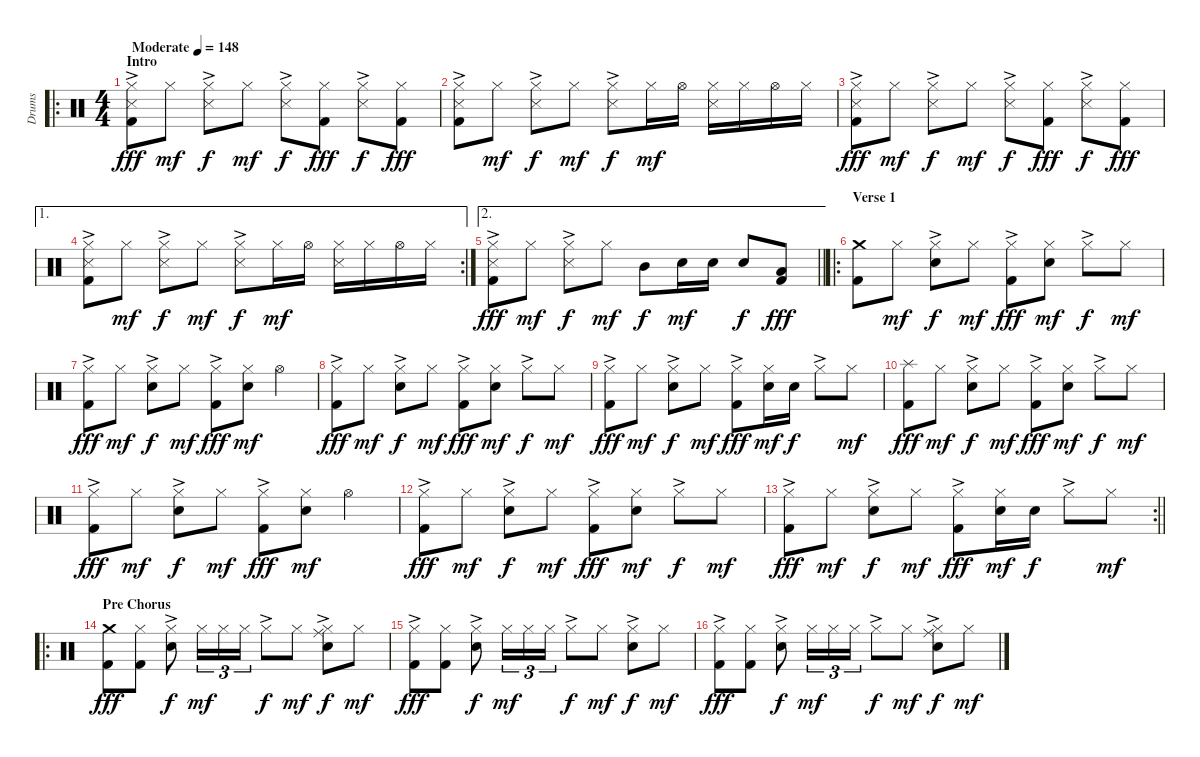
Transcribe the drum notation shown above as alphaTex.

\track ("Drums" "Drums") {instrument percussion}
\staff {score}
\articulation defaults
\ro
\ts (4 4)
\section ("" "Intro")
\tempo (148 "Moderate")
\clef neutral
\ks c
("Hi-Hat (closed)"{ac} "Snare (side stick) 3" "Kick (hit) 2").8{dy fff} "Hi-Hat (closed)".8{dy mf} ("Hi-Hat (closed)"{ac} "Snare (side stick) 3").8{dy f} "Hi-Hat (closed)".8{dy mf} ("Hi-Hat (closed)"{ac} "Snare (side stick) 3").8{dy f} ("Hi-Hat (closed)" "Kick (hit) 2").8{dy fff} ("Hi-Hat (closed)"{ac} "Snare (side stick) 3").8{dy f} ("Hi-Hat (closed)" "Kick (hit) 2").8{dy fff} |
("Hi-Hat (closed)"{ac} "Snare (side stick) 3" "Kick (hit) 2").8 "Hi-Hat (closed)".8{dy mf} ("Hi-Hat (closed)"{ac} "Snare (side stick) 3").8{dy f} "Hi-Hat (closed)".8{dy mf} ("Hi-Hat (closed)"{ac} "Snare (side stick) 3").8{dy f} "Hi-Hat (closed)".16{dy mf} "Hi-Hat (open)".16 ("Hi-Hat (closed)" "Snare (side stick) 3").16 "Hi-Hat (closed)".16 "Hi-Hat (open)".16 "Hi-Hat (closed)".16 |
("Hi-Hat (closed)"{ac} "Snare (side stick) 3" "Kick (hit) 2").8{dy fff} "Hi-Hat (closed)".8{dy mf} ("Hi-Hat (closed)"{ac} "Snare (side stick) 3").8{dy f} "Hi-Hat (closed)".8{dy mf} ("Hi-Hat (closed)"{ac} "Snare (side stick) 3").8{dy f} ("Hi-Hat (closed)" "Kick (hit) 2").8{dy fff} ("Hi-Hat (closed)"{ac} "Snare (side stick) 3").8{dy f} ("Hi-Hat (closed)" "Kick (hit) 2").8{dy fff} |
\ae 1
\rc 2
("Hi-Hat (closed)"{ac} "Snare (side stick) 3" "Kick (hit) 2").8 "Hi-Hat (closed)".8{dy mf} ("Hi-Hat (closed)"{ac} "Snare (side stick) 3").8{dy f} "Hi-Hat (closed)".8{dy mf} ("Hi-Hat (closed)"{ac} "Snare (side stick) 3").8{dy f} "Hi-Hat (closed)".16{dy mf} "Hi-Hat (open)".16 ("Hi-Hat (closed)" "Snare (side stick) 3").16 "Hi-Hat (closed)".16 "Hi-Hat (open)".16 "Hi-Hat (closed)".16 |
\ae 2
\barLineRight lightlight
("Hi-Hat (closed)"{ac} "Snare (side stick) 3" "Kick (hit) 2").8{dy fff} "Hi-Hat (closed)".8{dy mf} ("Hi-Hat (closed)"{ac} "Snare (side stick) 3").8{dy f} "Hi-Hat (closed)".8{dy mf} "Mid Tom (hit)".8{dy f} "Electric Snare (hit)".16{dy mf} "Electric Snare (hit)".16 "Electric Snare (hit)".8{dy f} ("Low Tom (hit)" "Kick (hit) 2").8{dy fff} |
\ro
\section ("" "Verse 1")
("Crash medium (hit)" "Kick (hit) 2").8 "Hi-Hat (closed)".8{dy mf} ("Hi-Hat (closed)"{ac} "Electric Snare (hit)").8{dy f} "Hi-Hat (closed)".8{dy mf} ("Hi-Hat (closed)"{ac} "Kick (hit) 2").8{dy fff} ("Hi-Hat (closed)" "Electric Snare (hit)").8{dy mf} "Hi-Hat (closed)"{ac}.8{dy f} "Hi-Hat (closed)".8{dy mf} |
("Hi-Hat (closed)"{ac} "Kick (hit) 2").8{dy fff} "Hi-Hat (closed)".8{dy mf} ("Hi-Hat (closed)"{ac} "Electric Snare (hit)").8{dy f} "Hi-Hat (closed)".8{dy mf} ("Hi-Hat (closed)"{ac} "Kick (hit) 2").8{dy fff} ("Hi-Hat (closed)" "Electric Snare (hit)").8{dy mf} "Hi-Hat (open)".4 |
("Hi-Hat (closed)"{ac} "Kick (hit) 2").8{dy fff} "Hi-Hat (closed)".8{dy mf} ("Hi-Hat (closed)"{ac} "Electric Snare (hit)").8{dy f} "Hi-Hat (closed)".8{dy mf} ("Hi-Hat (closed)"{ac} "Kick (hit) 2").8{dy fff} ("Hi-Hat (closed)" "Electric Snare (hit)").8{dy mf} "Hi-Hat (closed)"{ac}.8{dy f} "Hi-Hat (closed)".8{dy mf} |
("Hi-Hat (closed)"{ac} "Kick (hit) 2").8{dy fff} "Hi-Hat (closed)".8{dy mf} ("Hi-Hat (closed)"{ac} "Electric Snare (hit)").8{dy f} "Hi-Hat (closed)".8{dy mf} ("Hi-Hat (closed)"{ac} "Kick (hit) 2").8{dy fff} ("Hi-Hat (closed)" "Electric Snare (hit)").16{dy mf} "Electric Snare (hit)".16{dy f} "Hi-Hat (closed)"{ac}.8 "Hi-Hat (closed)".8{dy mf} |
("Splash (hit)" "Kick (hit) 2").8{dy fff} "Hi-Hat (closed)".8{dy mf} ("Hi-Hat (closed)"{ac} "Electric Snare (hit)").8{dy f} "Hi-Hat (closed)".8{dy mf} ("Hi-Hat (closed)"{ac} "Kick (hit) 2").8{dy fff} ("Hi-Hat (closed)" "Electric Snare (hit)").8{dy mf} "Hi-Hat (closed)"{ac}.8{dy f} "Hi-Hat (closed)".8{dy mf} |
("Hi-Hat (closed)"{ac} "Kick (hit) 2").8{dy fff} "Hi-Hat (closed)".8{dy mf} ("Hi-Hat (closed)"{ac} "Electric Snare (hit)").8{dy f} "Hi-Hat (closed)".8{dy mf} ("Hi-Hat (closed)"{ac} "Kick (hit) 2").8{dy fff} ("Hi-Hat (closed)" "Electric Snare (hit)").8{dy mf} "Hi-Hat (open)".4 |
("Hi-Hat (closed)"{ac} "Kick (hit) 2").8{dy fff} "Hi-Hat (closed)".8{dy mf} ("Hi-Hat (closed)"{ac} "Electric Snare (hit)").8{dy f} "Hi-Hat (closed)".8{dy mf} ("Hi-Hat (closed)"{ac} "Kick (hit) 2").8{dy fff} ("Hi-Hat (closed)" "Electric Snare (hit)").8{dy mf} "Hi-Hat (closed)"{ac}.8{dy f} "Hi-Hat (closed)".8{dy mf} |
\rc 2
\barLineRight lightlight
("Hi-Hat (closed)"{ac} "Kick (hit) 2").8{dy fff} "Hi-Hat (closed)".8{dy mf} ("Hi-Hat (closed)"{ac} "Electric Snare (hit)").8{dy f} "Hi-Hat (closed)".8{dy mf} ("Hi-Hat (closed)"{ac} "Kick (hit) 2").8{dy fff} ("Hi-Hat (closed)" "Electric Snare (hit)").16{dy mf} "Electric Snare (hit)".16{dy f} "Hi-Hat (closed)"{ac}.8 "Hi-Hat (closed)".8{dy mf} |
\ro
\section ("" "Pre Chorus")
("Crash medium (hit)" "Kick (hit) 2").8{dy fff} ("Hi-Hat (closed)" "Kick (hit) 2").8 ("Hi-Hat (closed)"{ac} "Electric Snare (hit)").8{dy f} "Hi-Hat (closed)".16{tu (3 2) dy mf} "Hi-Hat (closed)".16{tu (3 2)} "Hi-Hat (closed)".16{tu (3 2)} "Hi-Hat (closed)"{ac}.8{dy f} "Hi-Hat (closed)".8{dy mf} ("Hi-Hat (closed)"{ac} "Ride (middle)" "Electric Snare (hit)").8{dy f} "Hi-Hat (closed)".8{dy mf} |
("Hi-Hat (closed)"{ac} "Kick (hit) 2").8{dy fff} ("Hi-Hat (closed)" "Kick (hit) 2").8 ("Hi-Hat (closed)"{ac} "Electric Snare (hit)").8{dy f} "Hi-Hat (closed)".16{tu (3 2) dy mf} "Hi-Hat (closed)".16{tu (3 2)} "Hi-Hat (closed)".16{tu (3 2)} "Hi-Hat (closed)"{ac}.8{dy f} "Hi-Hat (closed)".8{dy mf} ("Hi-Hat (closed)"{ac} "Electric Snare (hit)").8{dy f} "Hi-Hat (closed)".8{dy mf} |
("Hi-Hat (closed)"{ac} "Kick (hit) 2").8{dy fff} ("Hi-Hat (closed)" "Kick (hit) 2").8 ("Hi-Hat (closed)"{ac} "Electric Snare (hit)").8{dy f} "Hi-Hat (closed)".16{tu (3 2) dy mf} "Hi-Hat (closed)".16{tu (3 2)} "Hi-Hat (closed)".16{tu (3 2)} "Hi-Hat (closed)"{ac}.8{dy f} "Hi-Hat (closed)".8{dy mf} ("Hi-Hat (closed)"{ac} "Ride (middle)" "Electric Snare (hit)").8{dy f} "Hi-Hat (closed)".8{dy mf}
